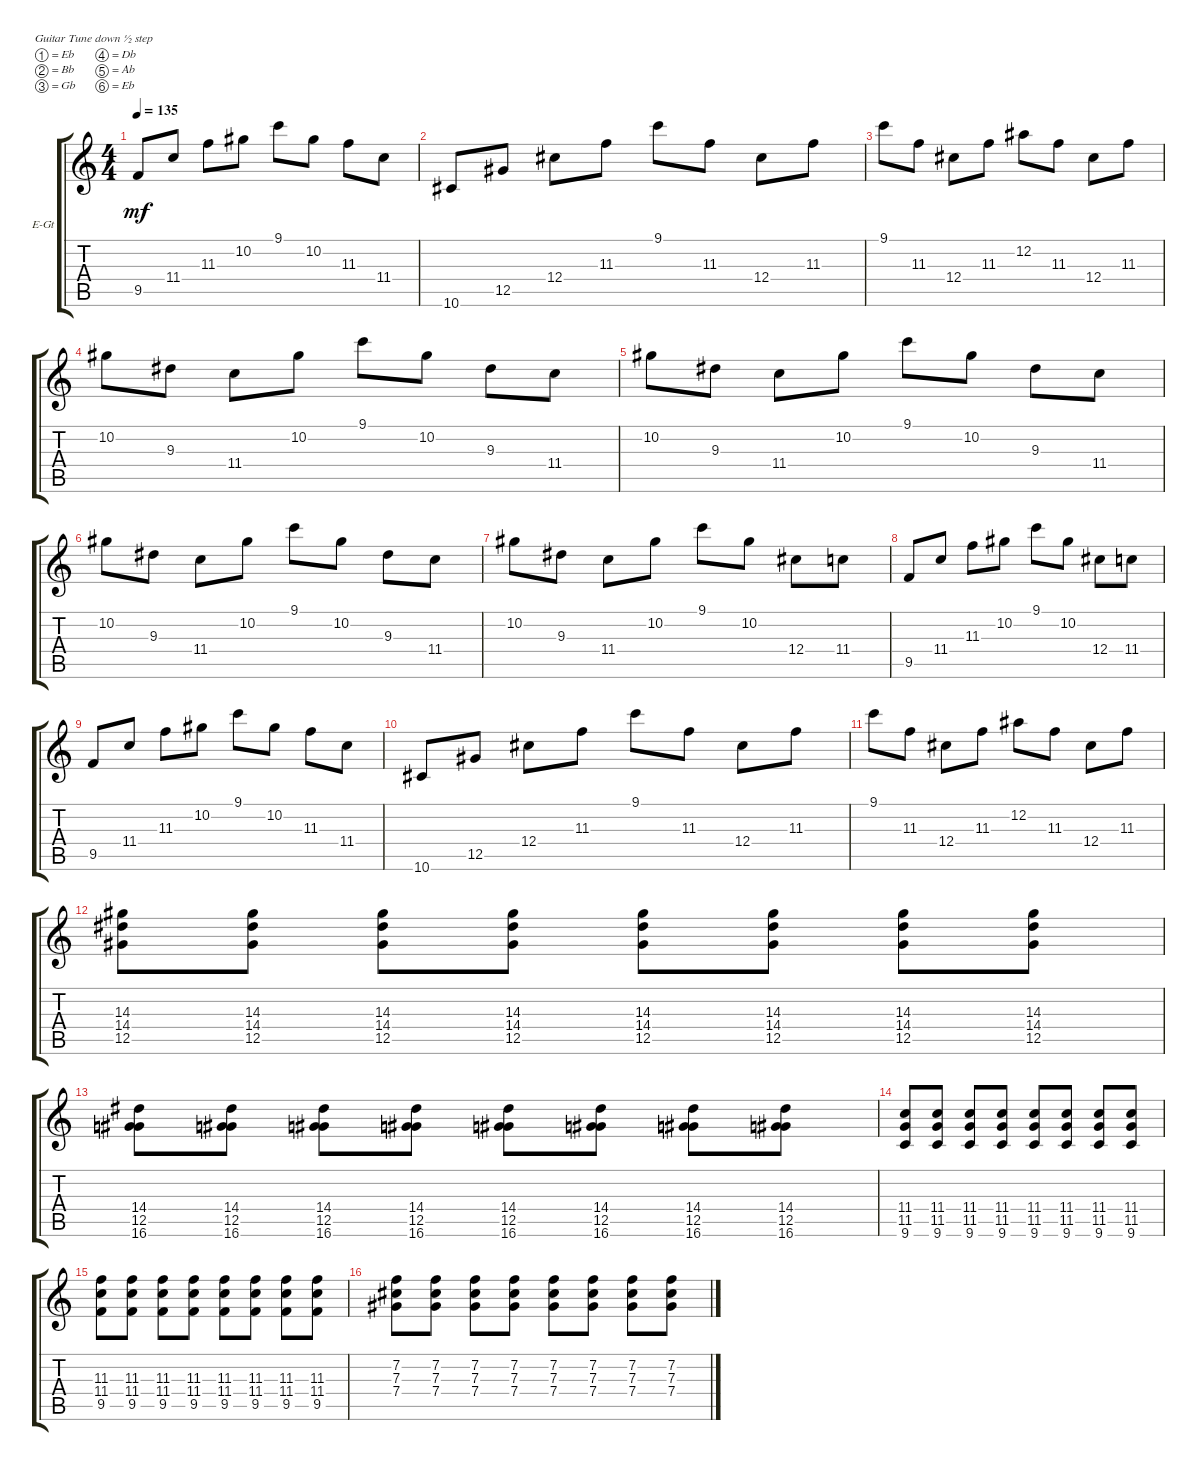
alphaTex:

\defaultSystemsLayout 4
\bracketExtendMode groupsimilarinstruments
\firstSystemTrackNameOrientation horizontal
\otherSystemsTrackNameOrientation horizontal
\track ("Electric Guitar" "E-Gt") {instrument electricguitarclean}
\staff {score tabs}
\tuning (Eb4 Bb3 Gb3 Db3 Ab2 Eb2)
\ts (4 4)
\tempo 135
\clef g2
\ks c
9.5.8{dy mf} 11.4.8 11.3.8 10.2.8 9.1.8 10.2.8 11.3.8 11.4.8 |
10.6.8 12.5.8 12.4.8 11.3.8 9.1.8 11.3.8 12.4.8 11.3.8 |
9.1.8 11.3.8 12.4.8 11.3.8 12.2.8 11.3.8 12.4.8 11.3.8 |
10.2.8 9.3.8 11.4.8 10.2.8 9.1.8 10.2.8 9.3.8 11.4.8 |
10.2.8 9.3.8 11.4.8 10.2.8 9.1.8 10.2.8 9.3.8 11.4.8 |
10.2.8 9.3.8 11.4.8 10.2.8 9.1.8 10.2.8 9.3.8 11.4.8 |
10.2.8 9.3.8 11.4.8 10.2.8 9.1.8 10.2.8 12.4.8 11.4.8 |
9.5.8 11.4.8 11.3.8 10.2.8 9.1.8 10.2.8 12.4.8 11.4.8 |
9.5.8 11.4.8 11.3.8 10.2.8 9.1.8 10.2.8 11.3.8 11.4.8 |
10.6.8 12.5.8 12.4.8 11.3.8 9.1.8 11.3.8 12.4.8 11.3.8 |
9.1.8 11.3.8 12.4.8 11.3.8 12.2.8 11.3.8 12.4.8 11.3.8 |
(12.5 14.4 14.3).8 (12.5 14.3 14.4).8 (12.5 14.3 14.4).8 (12.5 14.4 14.3).8 (12.5 14.4 14.3).8 (12.5 14.3 14.4).8 (12.5 14.3 14.4).8 (12.5 14.4 14.3).8 |
(12.5 14.4 16.6).8 (12.5 14.4 16.6).8 (12.5 14.4 16.6).8 (12.5 14.4 16.6).8 (12.5 14.4 16.6).8 (12.5 14.4 16.6).8 (12.5 14.4 16.6).8 (12.5 14.4 16.6).8 |
(11.5 11.4 9.6).8 (11.5 11.4 9.6).8 (11.5 11.4 9.6).8 (11.5 11.4 9.6).8 (11.5 11.4 9.6).8 (11.5 11.4 9.6).8 (11.5 11.4 9.6).8 (11.5 11.4 9.6).8 |
(9.5 11.4 11.3).8 (9.5 11.3 11.4).8 (9.5 11.3 11.4).8 (9.5 11.4 11.3).8 (9.5 11.4 11.3).8 (9.5 11.3 11.4).8 (9.5 11.3 11.4).8 (9.5 11.4 11.3).8 |
(7.4 7.3 7.2).8 (7.2 7.3 7.4).8 (7.2 7.3 7.4).8 (7.2 7.3 7.4).8 (7.2 7.3 7.4).8 (7.2 7.3 7.4).8 (7.2 7.3 7.4).8 (7.2 7.3 7.4).8
